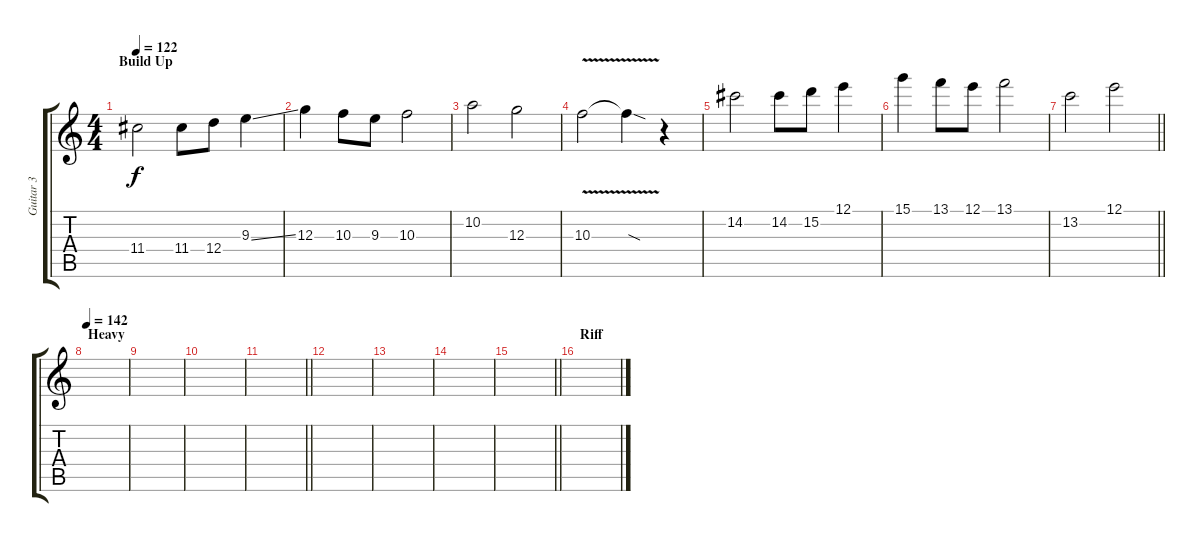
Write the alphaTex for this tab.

\track ("Guitar 3" "Guitar 3") {instrument electricguitarjazz}
\staff {score tabs}
\tuning (E4 B3 G3 D3 A2 D2) {hide}
\ts (4 4)
\section ("" "Build Up")
\tempo 122
\clef g2
\ks c
11.4.2{dy f} 11.4.8 12.4.8 9.3{ss}.4 |
12.3.4 10.3.8 9.3.8 10.3.2 |
10.2.2 12.3.2 |
10.3{v}.2 10.3{sod t}.4 r.4 |
14.2.2 14.2.8 15.2.8 12.1.4 |
15.1.4 13.1.8 12.1.8 13.1.2 |
\barLineRight lightlight
13.2.2 12.1.2 |
\section ("" "Heavy")
\tempo 142
|
|
|
\barLineRight lightlight
|
|
|
|
\barLineRight lightlight
|
\section ("" "Riff")
